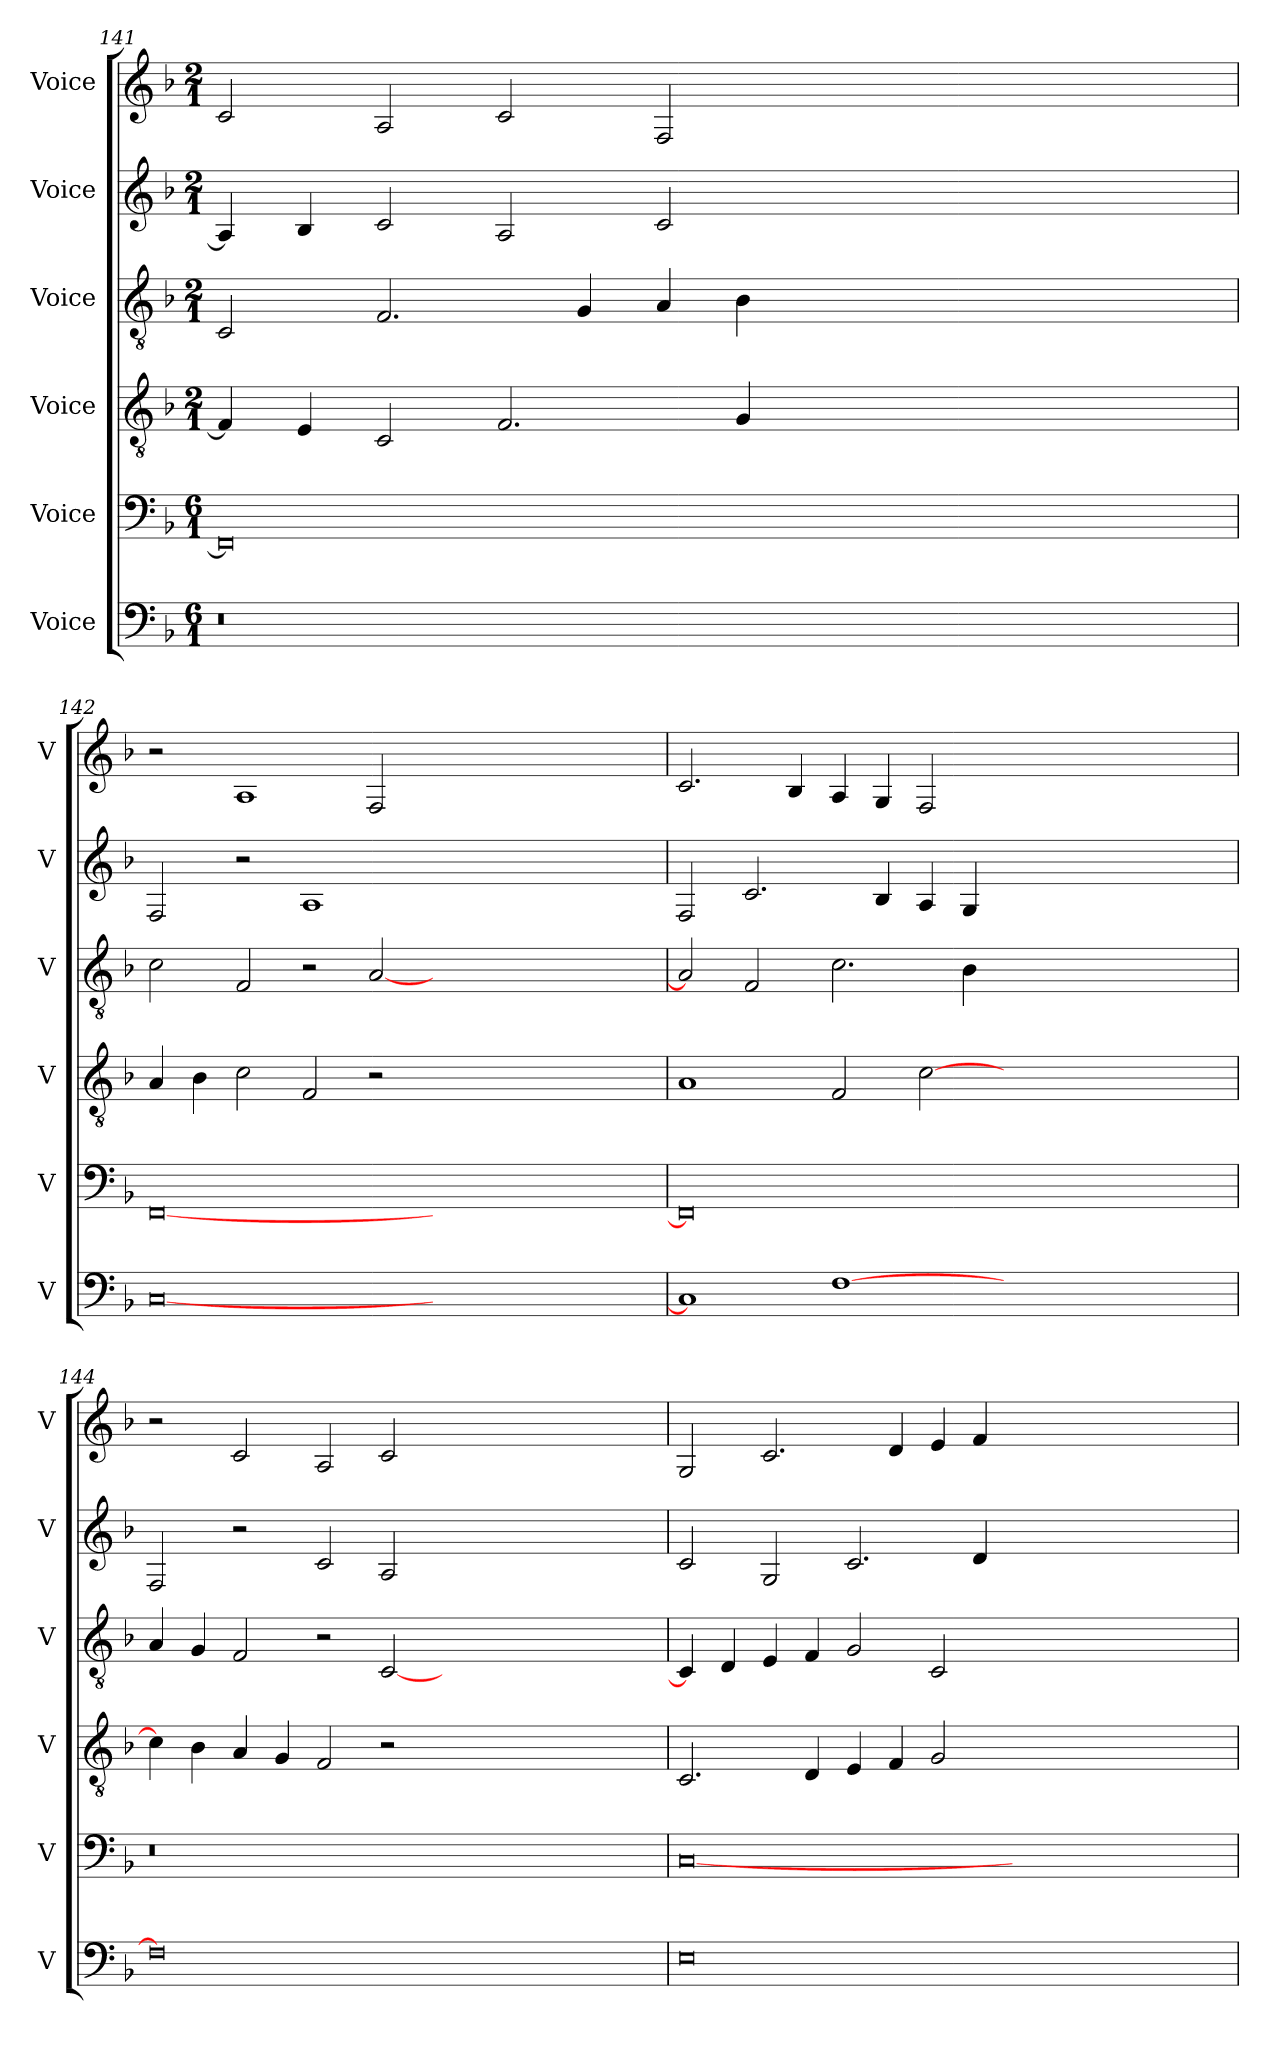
**kern	**kern	**kern	**kern	**kern	**kern
*part6	*part5	*part4	*part3	*part2	*part1
*staff6	*staff5	*staff4	*staff3	*staff2	*staff1
*I"Voice	*I"Voice	*I"Voice	*I"Voice	*I"Voice	*I"Voice
*I'V	*I'V	*I'V	*I'V	*I'V	*I'V
*clefF4	*clefF4	*clefGv2	*clefGv2	*clefG2	*clefG2
*k[b-]	*k[b-]	*k[b-]	*k[b-]	*k[b-]	*k[b-]
*M6/1	*M6/1	*M2/1	*M2/1	*M2/1	*M2/1
=141	=141	=141	=141	=141	=141
0r	0FF]	4F/]	2C/	4A/]	2c/
.	.	4E/	.	4B-/	.
.	.	2C/	2.F/	2c/	2A/
.	.	2.F/	.	2A/	2c/
.	.	.	4G/	.	.
.	.	.	4A/	2c/	2F/
.	.	4G/	4B-\	.	.
00ryy	00ryy	00ryy	00ryy	00ryy	00ryy
!!LO:LB:g=z
=142	=142	=142	=142	=142	=142
[0C	[0FF	4A/	2c\	2F/	2r
.	.	4B-\	.	.	.
.	.	2c\	2F/	2r	1A
.	.	2F/	2r	1A	.
.	.	2r	[2A/	.	2F/
00ryy	00ryy	00ryy	00ryy	00ryy	00ryy
=143	=143	=143	=143	=143	=143
1C]	0FF]	1A	2A/]	2F/	2.c/
.	.	.	2F/	2.c/	.
.	.	.	.	.	4B-/
[1F	.	2F/	2.c\	.	4A/
.	.	.	.	4B-/	4G/
.	.	[2c\	.	4A/	2F/
.	.	.	4B-\	4G/	.
00ryy	00ryy	00ryy	00ryy	00ryy	00ryy
!!LO:PB:g=z
=144	=144	=144	=144	=144	=144
0F]	0r	4c\]	4A/	2F/	2r
.	.	4B-\	4G/	.	.
.	.	4A/	2F/	2r	2c/
.	.	4G/	.	.	.
.	.	2F/	2r	2c/	2A/
.	.	2r	[2C/	2A/	2c/
00ryy	00ryy	00ryy	00ryy	00ryy	00ryy
=145	=145	=145	=145	=145	=145
0E	[0C	2.C/	4C/]	2c/	2G/
.	.	.	4D/	.	.
.	.	.	4E/	2G/	2.c/
.	.	4D/	4F/	.	.
.	.	4E/	2G/	2.c/	.
.	.	4F/	.	.	4d/
.	.	2G/	2C/	.	4e/
.	.	.	.	4d/	4f/
00ryy	00ryy	00ryy	00ryy	00ryy	00ryy
=	=	=	=	=	=
*-	*-	*-	*-	*-	*-
